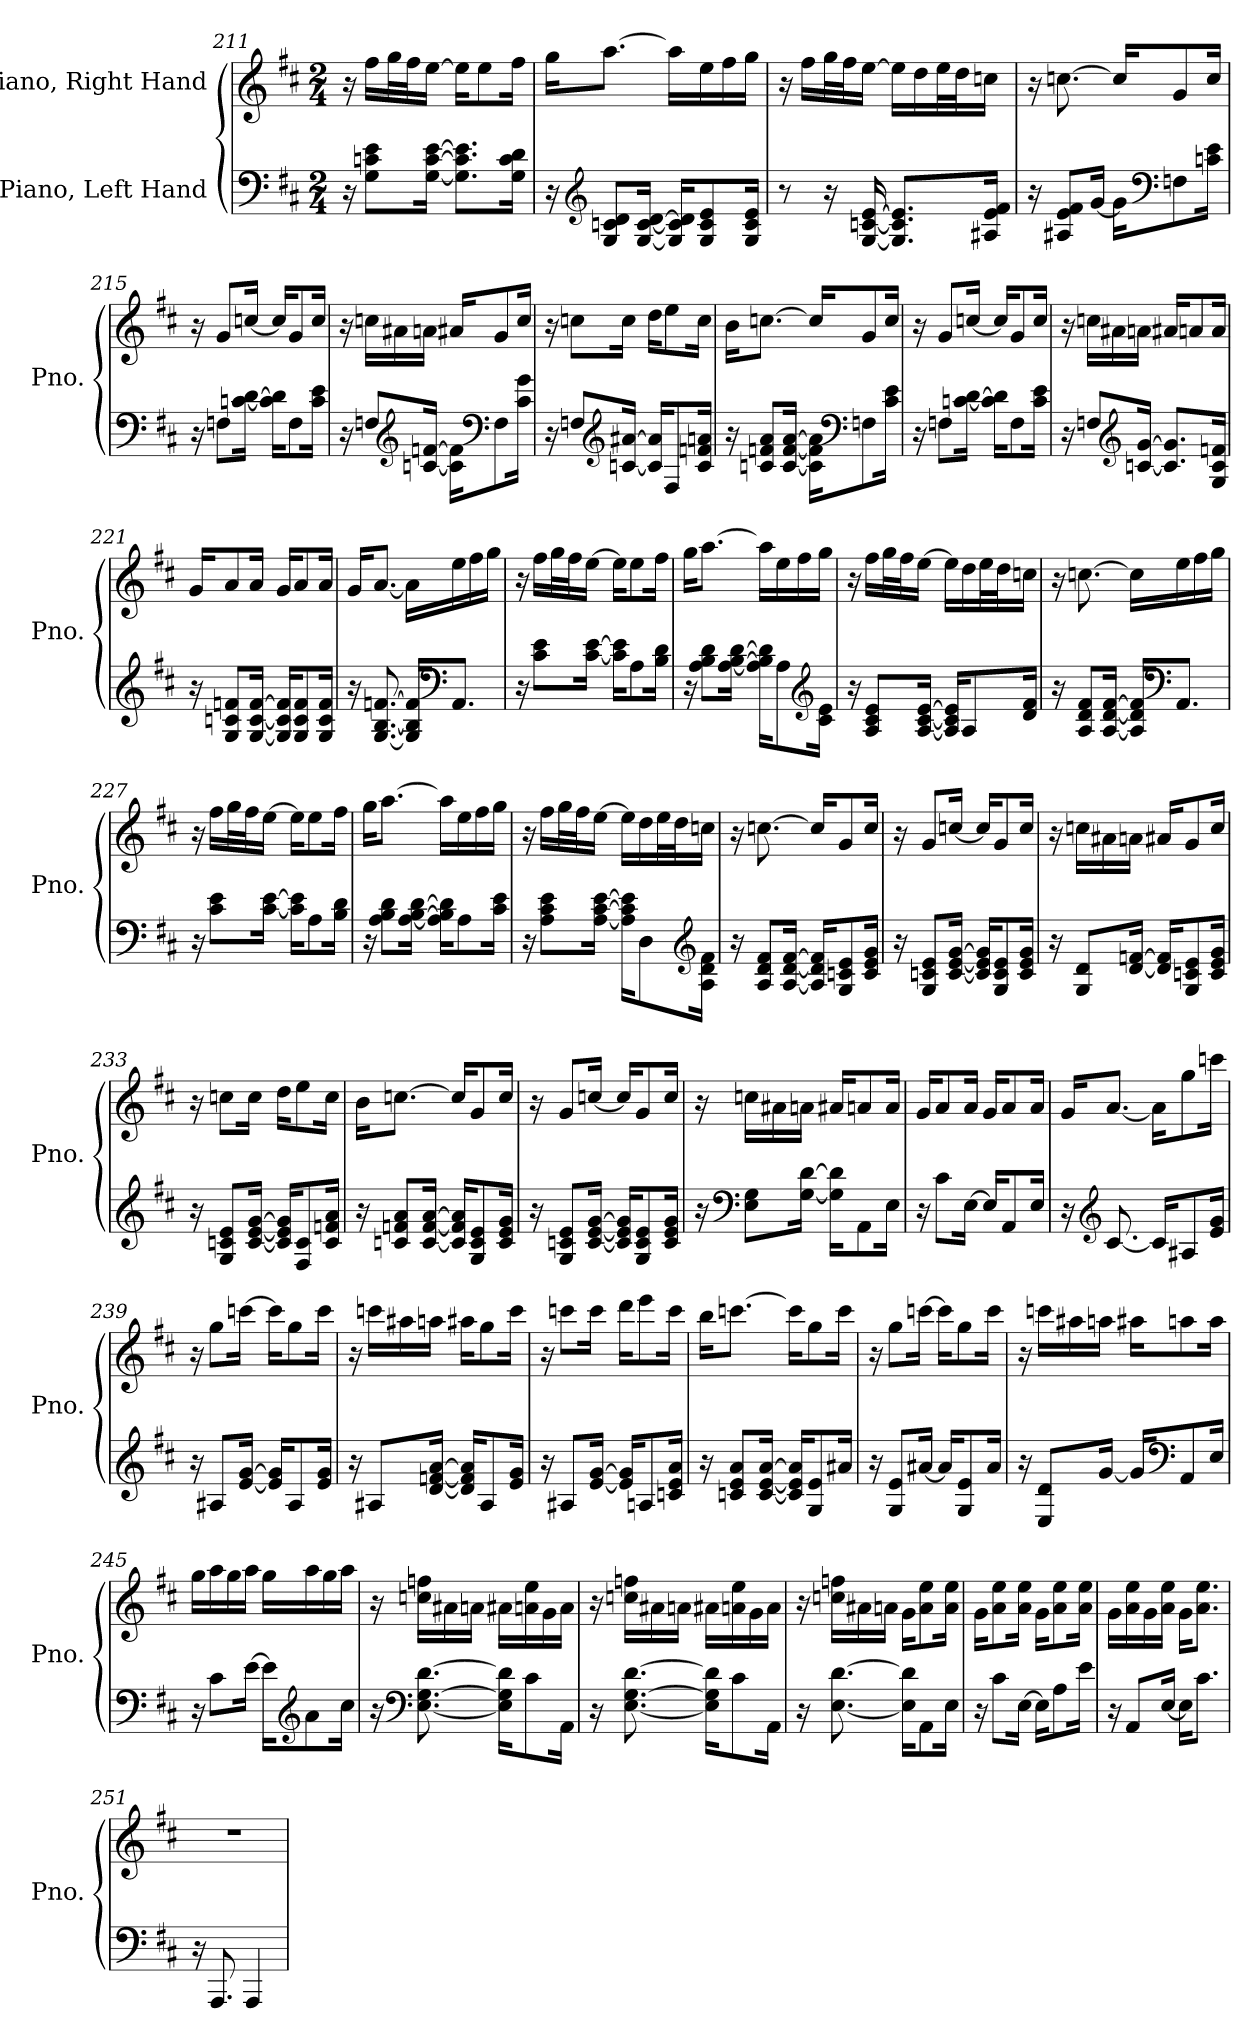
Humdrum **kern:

**kern	**kern
*part2	*part1
*staff2	*staff1
*I"Piano, Left Hand	*I"Piano, Right Hand
*I'Pno.	*I'Pno.
*clefF4	*clefG2
*k[f#c#]	*k[f#c#]
*M2/4	*M2/4
=211	=211
16r	16r
8G\ 8cn\ 8e\L	16ff#\LL
.	32gg\L
.	32ff#\J
[16G\ [16c\ [16e\Jk	[16ee\JJ
8.G\] 8.c\] 8.e\]L	16ee\KL]
.	8ee\
16G\ 16c\ 16d\Jk	16ff#\Jk
=212	=212
16r	16gg\KL
*clefG2	*
8G/ 8cn/ 8d/L	[8.aa\J
[16G/ [16c/ [16d/Jk	.
16G/] 16c/] 16d/]KL	16aa\LL]
8G/ 8c/ 8e/	16ee\
.	16ff#\
16G/ 16c/ 16e/Jk	16gg\JJ
!!LO:LB:g=z
=213	=213
8r	16r
.	16ff#\LL
16r	32gg\L
.	32ff#\J
[16G/ [16cn/ [16e/	[16ee\JJ
8.G/] 8.c/] 8.e/]L	16ee\LL]
.	16dd\
.	32ee\L
.	32dd\J
16A#X/ 16e/ 16f#/Jk	16ccn\JJ
=214	=214
16r	16r
8A#X/ 8e/ 8f#/L	[8.ccn\
[16g/Jk	.
16g\KL]	16cc/KL]
*clefF4	*
8Fn\	8g/
16cn\ 16e\Jk	16cc/Jk
=215	=215
16r	16r
8Fn\L	8g/L
[16cn\ [16d\Jk	[16ccn/Jk
16c\] 16d\]KL	16cc/KL]
8F\	8g/
16c\ 16e\Jk	16cc/Jk
!!LO:LB:g=z
=216	=216
16r	16r
8Fn/L	16ccn\LL
.	16a#X\
*clefG2	*
[16cn/ [16fn/Jk	16an\JJ
16c\] 16f\]KL	16a#X/KL
*clefF4	*
8F\	8g/
16c\ 16g\Jk	16cc/Jk
=217	=217
16r	16r
8Fn/L	8ccn\L
*clefG2	*
[16cn/ [16a#X/Jk	16cc\Jk
16c/] 16a#/]KL	16dd\KL
8F/	8ee\
16c/ 16fn/ 16an/Jk	16cc\Jk
=218	=218
16r	16b\KL
8cn/ 8fn/ 8a/L	[8.ccn\J
[16c/ [16f/ [16a/Jk	.
16c\] 16f\] 16a\]KL	16cc/KL]
*clefF4	*
8Fn\	8g/
16c\ 16e\Jk	16cc/Jk
!!LO:LB:g=z
=219	=219
16r	16r
8Fn\L	8g/L
[16cn\ [16d\Jk	[16ccn/Jk
16c\] 16d\]KL	16cc/KL]
8F\	8g/
16c\ 16e\Jk	16cc/Jk
=220	=220
16r	16r
8Fn/L	16ccn\LL
.	16a#X\
*clefG2	*
[16cn/ [16g/Jk	16an\JJ
8.c/] 8.g/]L	16a#X/KL
.	8an/
16G/ 16c/ 16fn/Jk	16a/Jk
=221	=221
16r	16g/KL
8G/ 8cn/ 8fn/L	8a/
[16G/ [16c/ [16f/Jk	16a/Jk
16G/] 16c/] 16f/]KL	16g/KL
8G/ 8c/ 8f/	8a/
16G/ 16c/ 16f/Jk	16a/Jk
=222	=222
16r	16g/KL
[8.G/ [8.B/ [8.fn/	[8.a/J
16G/] 16B/] 16f/]KL	16a\LL]
*clefF4	*
8.AA/J	16ee\
.	16ff#\
.	16gg\JJ
!!LO:LB:g=z
=223	=223
16r	16r
8c#\ 8e\L	16ff#\LL
.	32gg\L
.	32ff#\J
[16c#\ [16e\Jk	[16ee\JJ
16c#\] 16e\]KL	16ee\KL]
8A\	8ee\
16B\ 16d\Jk	16ff#\Jk
=224	=224
16r	16gg\KL
8A\ 8B\ 8d\L	[8.aa\J
[16A\ [16B\ [16d\Jk	.
16A\] 16B\] 16d\]KL	16aa\LL]
8A\	16ee\
.	16ff#\
*clefG2	*
16c#\ 16e\Jk	16gg\JJ
=225	=225
16r	16r
8A/ 8c#/ 8e/L	16ff#\LL
.	32gg\L
.	32ff#\J
[16A/ [16c#/ [16e/Jk	[16ee\JJ
16A/] 16c#/] 16e/]KL	16ee\LL]
8A/	16dd\
.	32ee\L
.	32dd\J
16d/ 16f#/Jk	16ccn\JJ
=226	=226
16r	16r
8A/ 8d/ 8f#/L	[8.ccn\
[16A/ [16d/ [16f#/Jk	.
16A/] 16d/] 16f#/]KL	16cc\LL]
*clefF4	*
8.AA/J	16ee\
.	16ff#\
.	16gg\JJ
!!LO:LB:g=z
=227	=227
16r	16r
8c#\ 8e\L	16ff#\LL
.	32gg\L
.	32ff#\J
[16c#\ [16e\Jk	[16ee\JJ
16c#\] 16e\]KL	16ee\KL]
8A\	8ee\
16B\ 16d\Jk	16ff#\Jk
=228	=228
16r	16gg\KL
8A\ 8B\ 8d\L	[8.aa\J
[16A\ [16B\ [16d\Jk	.
16A\] 16B\] 16d\]KL	16aa\LL]
8A\	16ee\
.	16ff#\
16c#\ 16e\Jk	16gg\JJ
=229	=229
16r	16r
8A\ 8c#\ 8e\L	16ff#\LL
.	32gg\L
.	32ff#\J
[16A\ [16c#\ [16e\Jk	[16ee\JJ
16A\] 16c#\] 16e\]KL	16ee\LL]
8D\	16dd\
.	32ee\L
.	32dd\J
*clefG2	*
16A\ 16d\ 16f#\Jk	16ccn\JJ
=230	=230
16r	16r
8A/ 8d/ 8f#/L	[8.ccn\
[16A/ [16d/ [16f#/Jk	.
16A/] 16d/] 16f#/]KL	16cc/KL]
8G/ 8cn/ 8e/	8g/
16c/ 16e/ 16g/Jk	16cc/Jk
!!LO:PB:g=z
=231	=231
16r	16r
8G/ 8cn/ 8e/L	8g/L
[16c/ [16e/ [16g/Jk	[16ccn/Jk
16c/] 16e/] 16g/]KL	16cc/KL]
8G/ 8c/ 8e/	8g/
16c/ 16e/ 16g/Jk	16cc/Jk
=232	=232
16r	16r
8G/ 8d/L	16ccn\LL
.	16a#X\
[16d/ [16fn/Jk	16an\JJ
16d/] 16f/]KL	16a#X/KL
8G/ 8cn/ 8e/	8g/
16c/ 16e/ 16g/Jk	16cc/Jk
=233	=233
16r	16r
8G/ 8cn/ 8e/L	8ccn\L
[16c/ [16e/ [16g/Jk	16cc\Jk
16c/] 16e/] 16g/]KL	16dd\KL
8F#/ 8c/	8ee\
16c/ 16fn/ 16a/Jk	16cc\Jk
=234	=234
16r	16b\KL
8cn/ 8fn/ 8a/L	[8.ccn\J
[16c/ [16f/ [16a/Jk	.
16c/] 16f/] 16a/]KL	16cc/KL]
8G/ 8c/ 8e/	8g/
16c/ 16e/ 16g/Jk	16cc/Jk
!!LO:LB:g=z
=235	=235
16r	16r
8G/ 8cn/ 8e/L	8g/L
[16c/ [16e/ [16g/Jk	[16ccn/Jk
16c/] 16e/] 16g/]KL	16cc/KL]
8G/ 8c/ 8e/	8g/
16c/ 16e/ 16g/Jk	16cc/Jk
=236	=236
16r	16r
*clefF4	*
8E\ 8G\L	16ccn\LL
.	16a#X\
[16G\ [16d\Jk	16an\JJ
16G\] 16d\]KL	16a#X/KL
8AA\	8an/
16E\Jk	16a/Jk
=237	=237
16r	16g/KL
8c#\L	8a/
[16E\Jk	16a/Jk
16E/KL]	16g/KL
8AA/	8a/
16E/Jk	16a/Jk
=238	=238
16r	16g/KL
*clefG2	*
[8.c#/	[8.a/J
16c#/KL]	16a\KL]
8A#X/	8gg\
16e/ 16g/Jk	16cccn\Jk
!!LO:LB:g=z
=239	=239
16r	16r
8A#X/L	8gg\L
[16e/ [16g/Jk	[16cccn\Jk
16e/] 16g/]KL	16ccc\KL]
8A#/	8gg\
16e/ 16g/Jk	16ccc\Jk
=240	=240
16r	16r
8A#X/L	16cccn\LL
.	16aa#X\
[16d/ [16fn/ [16a/Jk	16aan\JJ
16d/] 16f/] 16a/]KL	16aa#X\KL
8A#/	8gg\
16e/ 16g/Jk	16ccc\Jk
=241	=241
16r	16r
8A#X/L	8cccn\L
[16e/ [16g/Jk	16ccc\Jk
16e/] 16g/]KL	16ddd\KL
8An/	8eee\
16cn/ 16e/ 16a/Jk	16ccc\Jk
=242	=242
16r	16bb\KL
8cn/ 8e/ 8a/L	[8.cccn\J
[16c/ [16e/ [16a/Jk	.
16c/] 16e/] 16a/]KL	16ccc\KL]
8G/ 8e/	8gg\
16a#X/Jk	16ccc\Jk
!!LO:LB:g=z
=243	=243
16r	16r
8G/ 8e/L	8gg\L
[16a#X/Jk	[16cccn\Jk
16a#/KL]	16ccc\KL]
8G/ 8e/	8gg\
16a#/Jk	16ccc\Jk
=244	=244
16r	16r
8E/ 8d/L	16cccn\LL
.	16aa#X\
[16g/Jk	16aan\JJ
16g/KL]	16aa#X\KL
*clefF4	*
8AA/	8aan\
16E/Jk	16aa\Jk
=245	=245
16r	16gg\LL
8c#\L	16aa\
.	16gg\
[16e\Jk	16aa\JJ
16e\KL]	16gg\LL
*clefG2	*
8a\	16aa\
.	16gg\
16cc#\Jk	16aa\JJ
!!LO:LB:g=z
=246	=246
16r	16r
*clefF4	*
[8.E\ [8.G\ [8.d\	16ccn\ 16ffn\LL
.	16a#X\
.	16an\JJ
16E\] 16G\] 16d\]KL	16a#X\LL
8c#\	16an\ 16ee\
.	16g\
16AA\Jk	16a\JJ
=247	=247
16r	16r
[8.E\ [8.G\ [8.d\	16ccn\ 16ffn\LL
.	16a#X\
.	16an\JJ
16E\] 16G\] 16d\]KL	16a#X\LL
8c#\	16an\ 16ee\
.	16g\
16AA\Jk	16a\JJ
=248	=248
16r	16r
[8.E\ [8.d\	16ccn\ 16ffn\LL
.	16a#X\
.	16an\JJ
16E\] 16d\]KL	16g\KL
8AA\	8a\ 8ee\
16E\Jk	16a\ 16ee\Jk
=249	=249
16r	16g\KL
8c#\L	8a\ 8ee\
[16E\Jk	16a\ 16ee\Jk
16E\KL]	16g\KL
8A\	8a\ 8ee\
16e\Jk	16a\ 16ee\Jk
!!LO:LB:g=z
=250	=250
16r	16g\LL
8AA/L	16a\ 16ee\
.	16g\
[16E/Jk	16a\ 16ee\JJ
16E\KL]	16g\KL
8.c#\J	8.a\ 8.ee\J
=251	=251
16r	2r
8.AAA/	.
4AAA/	.
=	=
*-	*-
